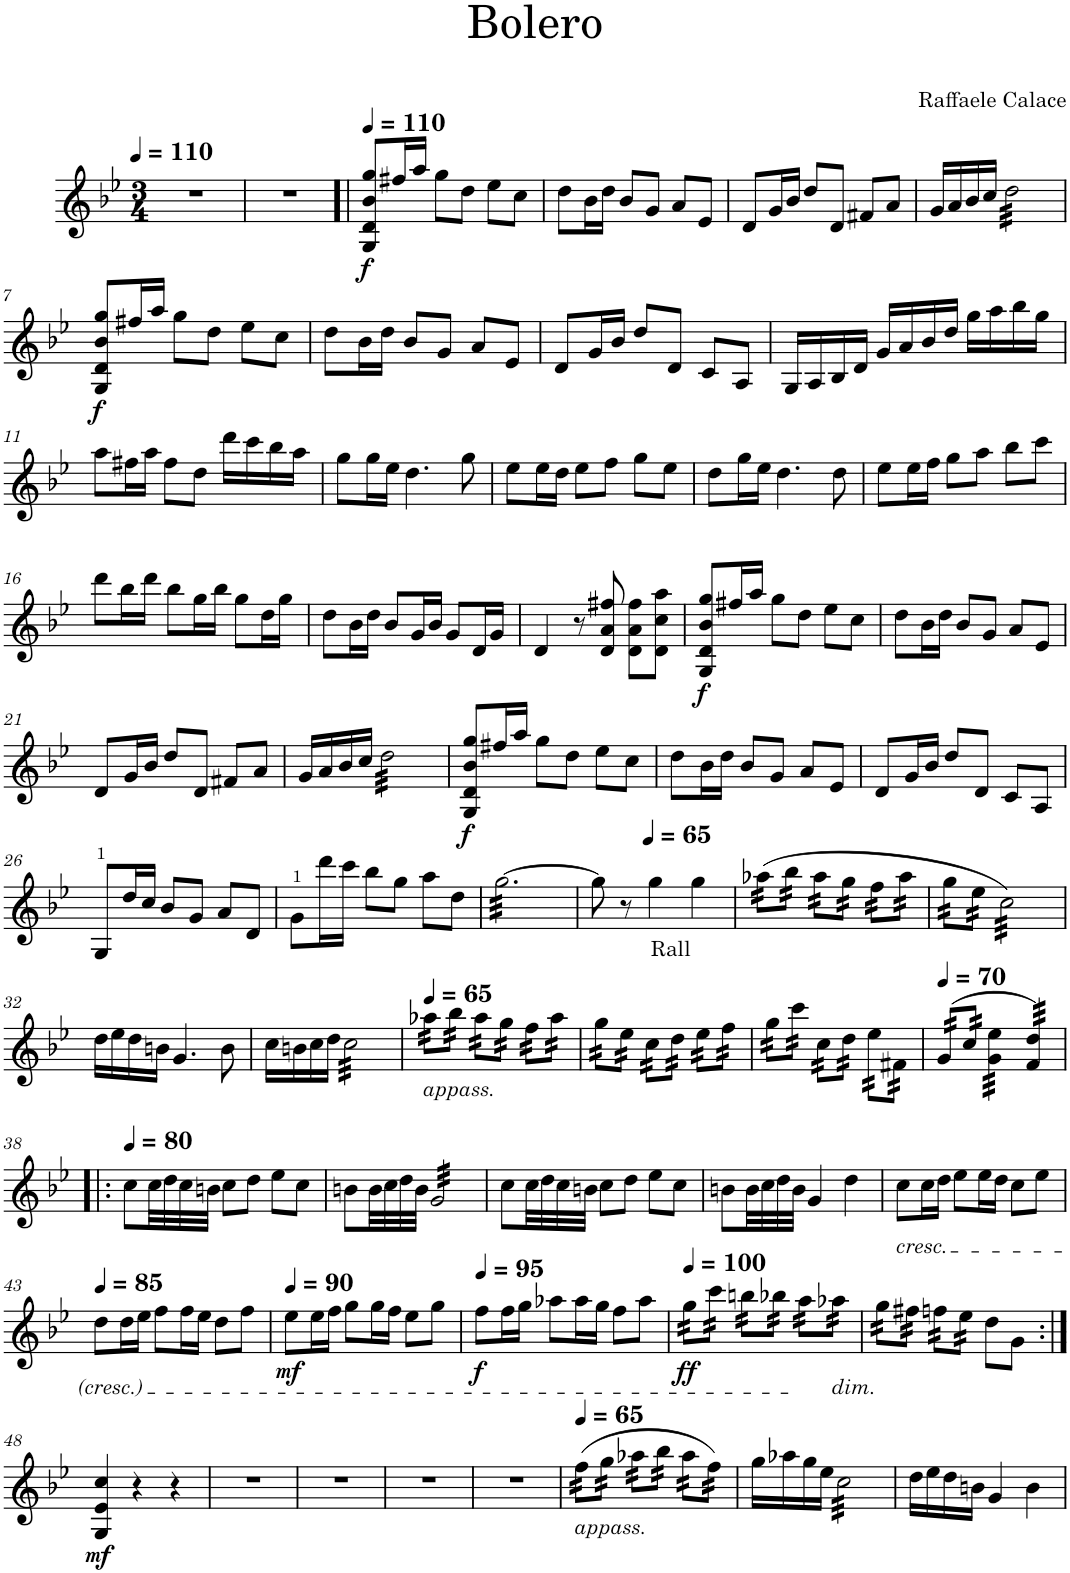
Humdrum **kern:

**kern	**kern	**dynam	**kern	**dynam
*part2	*part2	*part2	*part1	*part1
*staff3	*staff2	*staff2/3	*staff1	*staff1
*I"Piano	*	*	*I"Mandolino	*
*	*	*	*I'Mnd.	*
*stria5	*stria5	*	*	*
*clefF4	*clefG2	*	*clefG2	*
*k[b-e-]	*k[b-e-]	*	*k[b-e-]	*
*M3/4	*M3/4	*	*M3/4	*
*MM110	*MM110	*	*MM110	*
=1	=1	=1	=1	=1
8GGG/ 8GG/L	8B-/ 8d/ 8g/L	.	2.r	.
16GG/L	16B-/ 16d/ 16g/L	.	.	.
16GG/JJ	16B-/ 16d/ 16g/JJ	.	.	.
8GG/L	8B-/ 8d/ 8g/L	.	.	.
8GG/J	8B-/ 8d/ 8g/J	.	.	.
8DD/L	8d/ 8g/ 8b-/L	.	.	.
8DD/J	8d/ 8g/ 8b-/J	.	.	.
=2	=2	=2	=2	=2
8GGG/ 8GG/L	8B-/ 8d/ 8g/L	.	2.r	.
16GG/L	16B-/ 16d/ 16g/L	.	.	.
16GG/JJ	16B-/ 16d/ 16g/JJ	.	.	.
8GG/L	8B-/ 8d/ 8g/L	.	.	.
8GG/J	8B-/ 8d/ 8g/J	.	.	.
8DD/L	8d/ 8g/ 8b-/L	.	.	.
8DD/J	8d/ 8g/ 8b-/J	.	.	.
=3!|	=3!|	=3!|	=3!|	=3!|
*	*	*	*MM110	*
!	!	!	!	!LO:DY:b
8GGG 8GG	8r	.	8G/ 8d/ 8b-/ 8gg/L	f
8r	16B-/ 16d/ 16g/LL	.	16ff#X/L	.
.	16B-/ 16d/ 16g/JJ	.	16aa/JJ	.
4r	8B-/ 8d/ 8g/L	.	8gg\L	.
.	8B-/ 8d/ 8g/J	.	8dd\J	.
8CC 8C	8r	.	8ee-\L	.
8r	8c 8e- 8g	.	8cc\J	.
=4	=4	=4	=4	=4
8GG	8r	.	8dd\L	.
8r	16B-/ 16d/ 16g/LL	.	16b-\L	.
.	16B-/ 16d/ 16g/JJ	.	16dd\JJ	.
4r	8B-/ 8d/ 8g/L	.	8b-/L	.
.	8B-/ 8d/ 8g/J	.	8g/J	.
8CC 8C	8r	.	8a/L	.
8r	8c 8e- 8a	.	8e-/J	.
=5	=5	=5	=5	=5
8GG	8r	.	8d/L	.
8r	16B-/ 16d/ 16g/LL	.	16g/L	.
.	16B-/ 16d/ 16g/JJ	.	16b-/JJ	.
4r	8B-/ 8d/ 8g/L	.	8dd/L	.
.	8B-/ 8d/ 8g/J	.	8d/J	.
16D/LL	8r	.	8f#X/L	.
16C/J	.	.	.	.
16BB-/L	8c 8d 8f#X	.	8a/J	.
16AA/JJ	.	.	.	.
=6	=6	=6	=6	=6
8GG	8r	.	16g/LL	.
.	.	.	16a/	.
8r	16B-/ 16d/ 16g/LL	.	16b-/	.
.	16B-/ 16d/ 16g/JJ	.	16cc/JJ	.
*	*	*	*tremolo	*
4r	8B-/ 8d/ 8g/L	.	32dd\LLL	.
.	.	.	32dd\	.
.	.	.	32dd\	.
.	.	.	32dd\	.
.	8B-/ 8d/ 8g/J	.	32dd\	.
.	.	.	32dd\	.
.	.	.	32dd\	.
.	.	.	32dd\	.
8CC 8C	4r	.	32dd\	.
.	.	.	32dd\	.
.	.	.	32dd\	.
.	.	.	32dd\	.
8r	.	.	32dd\	.
.	.	.	32dd\	.
.	.	.	32dd\	.
.	.	.	32dd\JJJ	.
*	*	*	*Xtremolo	*
!!LO:LB:g=z
=7	=7	=7	=7	=7
!	!	!	!	!LO:DY:b
8GG	8r	.	8G/ 8d/ 8b-/ 8gg/L	f
8r	16B-/ 16d/ 16g/LL	.	16ff#X/L	.
.	16B-/ 16d/ 16g/JJ	.	16aa/JJ	.
4r	8B-/ 8d/ 8g/L	.	8gg\L	.
.	8B-/ 8d/ 8g/J	.	8dd\J	.
8C	8r	.	8ee-\L	.
8r	8c 8e- 8g	.	8cc\J	.
=8	=8	=8	=8	=8
8D	8r	.	8dd\L	.
8r	16B-/ 16d/ 16g/LL	.	16b-\L	.
.	16B-/ 16d/ 16g/JJ	.	16dd\JJ	.
4r	8B-/ 8d/ 8g/L	.	8b-/L	.
.	8B-/ 8d/ 8g/J	.	8g/J	.
8DD	8r	.	8a/L	.
8r	8c 8e- 8a	.	8e-/J	.
=9	=9	=9	=9	=9
8GG	8r	.	8d/L	.
8r	16B-/ 16d/ 16g/LL	.	16g/L	.
.	16B-/ 16d/ 16g/JJ	.	16b-/JJ	.
4r	8B-/ 8d/ 8g/L	.	8dd/L	.
.	8B-/ 8d/ 8g/J	.	8d/J	.
8r	8r	.	8c/L	.
8GG	8c 8d 8f#X	.	8A/J	.
=10	=10	=10	=10	=10
8DD 8D	8B- 8d 8g	.	16G/LL	.
.	.	.	16A/	.
8r	8r	.	16B-/	.
.	.	.	16d/JJ	.
4r	4r	.	16g/LL	.
.	.	.	16a/	.
.	.	.	16b-/	.
.	.	.	16dd/JJ	.
8DD	8r	.	16gg\LL	.
.	.	.	16aa\	.
8r	8B- 8d 8g	.	16bb-\	.
.	.	.	16gg\JJ	.
!!LO:LB:g=z
=11	=11	=11	=11	=11
8GG	8r	.	8aa\L	.
8r	16c/ 16d/ 16f#X/LL	.	16ff#X\L	.
.	16c/ 16d/ 16f#/JJ	.	16aa\JJ	.
4r	8c/ 8d/ 8f#/L	.	8ff#\L	.
.	8c/ 8d/ 8f#/J	.	8dd\J	.
16GG/LL	8r	.	16ddd\LL	.
16AA/J	.	.	16ccc\	.
16BB-/L	8c 8d 8f#	.	16bb-\	.
16GG/JJ	.	.	16aa\JJ	.
=12	=12	=12	=12	=12
8C	8r	.	8gg\L	.
8r	16B-/ 16d/ 16g/LL	.	16gg\L	.
.	16B-/ 16d/ 16g/JJ	.	16ee-\JJ	.
4r	8B-/ 8d/ 8g/L	.	4.dd\	.
.	8B-/ 8d/ 8g/J	.	.	.
8CC 8C	4r	.	.	.
8r	.	.	8gg\	.
=13	=13	=13	=13	=13
8GG	8r	.	8ee-\L	.
8r	16c/ 16e-/ 16g/LL	.	16ee-\L	.
.	16c/ 16e-/ 16g/JJ	.	16dd\JJ	.
4r	8c/ 8e-/ 8g/L	.	8ee-\L	.
.	8c/ 8e-/ 8g/J	.	8ff\J	.
8BBB- 8BB-	8r	.	8gg\L	.
8r	8c 8e- 8g	.	8ee-\J	.
=14	=14	=14	=14	=14
8CC 8C	8r	.	8dd\L	.
8r	16B-/ 16d/ 16g/LL	.	16gg\L	.
.	16B-/ 16d/ 16g/JJ	.	16ee-\JJ	.
4r	8B-/ 8d/ 8g/L	.	4.dd\	.
.	8B-/ 8d/ 8g/J	.	.	.
8CC 8C	8r	.	.	.
8r	8B- 8d 8g	.	8dd\	.
=15	=15	=15	=15	=15
4GG	8r	.	8ee-\L	.
.	16c/ 16e-/ 16g/LL	.	16ee-\L	.
.	16c/ 16e-/ 16g/JJ	.	16ff\JJ	.
4EE-	8c/ 8e-/ 8g/L	.	8gg\L	.
.	8c/ 8e-/ 8g/J	.	8aa\J	.
4GG	8r	.	8bb-\L	.
.	8c 8e- 8g	.	8ccc\J	.
!!LO:LB:g=z
=16	=16	=16	=16	=16
4GG	4B- 4d 4g	.	8ddd\L	.
.	.	.	16bb-\L	.
.	.	.	16ddd\JJ	.
4EE-	4B- 4d 4g	.	8bb-\L	.
.	.	.	16gg\L	.
.	.	.	16bb-\JJ	.
4GG	4B- 4d 4g	.	8gg\L	.
.	.	.	16dd\L	.
.	.	.	16gg\JJ	.
=17	=17	=17	=17	=17
4BB-	4B- 4d 4g	.	8dd\L	.
.	.	.	16b-\L	.
.	.	.	16dd\JJ	.
4E-	4B- 4d 4g	.	8b-/L	.
.	.	.	16g/L	.
.	.	.	16b-/JJ	.
4G	4B- 4d 4g	.	8g/L	.
.	.	.	16d/L	.
.	.	.	16g/JJ	.
=18	=18	=18	=18	=18
8D	4d 4g 4b-	.	4d/	.
8r	.	.	.	.
8r	8r	.	8r	.
8DD	8c 8d 8f#X	.	8d/ 8a/ 8ff#X/	.
8D/L	8c/ 8d/ 8f#/L	.	8d\ 8a\ 8ff#\L	.
8DD/J	8c/ 8d/ 8f#/J	.	8d\ 8cc\ 8aa\J	.
=19	=19	=19	=19	=19
!	!	!	!	!LO:DY:b
8GGG 8GG	8r	.	8G/ 8d/ 8b-/ 8gg/L	f
8r	16B-/ 16d/ 16g/LL	.	16ff#X/L	.
.	16B-/ 16d/ 16g/JJ	.	16aa/JJ	.
4r	8B-/ 8d/ 8g/L	.	8gg\L	.
.	8B-/ 8d/ 8g/J	.	8dd\J	.
8CC 8C	8r	.	8ee-\L	.
8r	8c 8e- 8g	.	8cc\J	.
=20	=20	=20	=20	=20
8GG	8r	.	8dd\L	.
8r	16B-/ 16d/ 16g/LL	.	16b-\L	.
.	16B-/ 16d/ 16g/JJ	.	16dd\JJ	.
4r	8B-/ 8d/ 8g/L	.	8b-/L	.
.	8B-/ 8d/ 8g/J	.	8g/J	.
8CC 8C	8r	.	8a/L	.
8r	8c 8e- 8a	.	8e-/J	.
!!LO:LB:g=z
=21	=21	=21	=21	=21
8GG	8r	.	8d/L	.
8r	16B-/ 16d/ 16g/LL	.	16g/L	.
.	16B-/ 16d/ 16g/JJ	.	16b-/JJ	.
4r	8B-/ 8d/ 8g/L	.	8dd/L	.
.	8B-/ 8d/ 8g/J	.	8d/J	.
16D/LL	8r	.	8f#X/L	.
16C/J	.	.	.	.
16BB-/L	8c 8d 8f#X	.	8a/J	.
16AA/JJ	.	.	.	.
=22	=22	=22	=22	=22
8GG	8r	.	16g/LL	.
.	.	.	16a/	.
8r	16B-/ 16d/ 16g/LL	.	16b-/	.
.	16B-/ 16d/ 16g/JJ	.	16cc/JJ	.
*	*	*	*tremolo	*
4r	8B-/ 8d/ 8g/L	.	32dd\LLL	.
.	.	.	32dd\	.
.	.	.	32dd\	.
.	.	.	32dd\	.
.	8B-/ 8d/ 8g/J	.	32dd\	.
.	.	.	32dd\	.
.	.	.	32dd\	.
.	.	.	32dd\	.
8CC 8C	4r	.	32dd\	.
.	.	.	32dd\	.
.	.	.	32dd\	.
.	.	.	32dd\	.
8r	.	.	32dd\	.
.	.	.	32dd\	.
.	.	.	32dd\	.
.	.	.	32dd\JJJ	.
*	*	*	*Xtremolo	*
=23	=23	=23	=23	=23
!	!	!	!	!LO:DY:b
8GG	8r	.	8G/ 8d/ 8b-/ 8gg/L	f
8r	16B-/ 16d/ 16g/LL	.	16ff#X/L	.
.	16B-/ 16d/ 16g/JJ	.	16aa/JJ	.
4r	8B-/ 8d/ 8g/L	.	8gg\L	.
.	8B-/ 8d/ 8g/J	.	8dd\J	.
8C	8r	.	8ee-\L	.
8r	8c 8e- 8g	.	8cc\J	.
=24	=24	=24	=24	=24
8D	8r	.	8dd\L	.
8r	16B-/ 16d/ 16g/LL	.	16b-\L	.
.	16B-/ 16d/ 16g/JJ	.	16dd\JJ	.
4r	8B-/ 8d/ 8g/L	.	8b-/L	.
.	8B-/ 8d/ 8g/J	.	8g/J	.
8DD	8r	.	8a/L	.
8r	8c 8e- 8a	.	8e-/J	.
=25	=25	=25	=25	=25
8GG	8r	.	8d/L	.
8r	16B-/ 16d/ 16g/LL	.	16g/L	.
.	16B-/ 16d/ 16g/JJ	.	16b-/JJ	.
4r	8B-/ 8d/ 8g/L	.	8dd/L	.
.	8B-/ 8d/ 8g/J	.	8d/J	.
8r	8r	.	8c/L	.
8GG	8c 8d 8f#X	.	8A/J	.
!!LO:LB:g=z
=26	=26	=26	=26	=26
8GG	4B- 4d 4g	.	8G/L	.
8r	.	.	16dd/L	.
.	.	.	16cc/JJ	.
4r	4r	.	8b-/L	.
.	.	.	8g/J	.
4DD 4D	4c 4d 4f#X	.	8a/L	.
.	.	.	8d/J	.
=27	=27	=27	=27	=27
4GG 4G	4B- 4d 4g	.	8g\L	.
.	.	.	16ddd\L	.
.	.	.	16ccc\JJ	.
4r	4r	.	8bb-\L	.
.	.	.	8gg\J	.
4C 4A 4d	4dd 4ff#X 4ddd	.	8aa\L	.
.	.	.	8dd\J	.
=28	=28	=28	=28	=28
*	*	*	*tremolo	*
4GG 4BB-	8dd\ 8gg\ 8ddd\L	.	[32gg\LLL	.
.	.	.	32gg\	.
.	.	.	32gg\	.
.	.	.	32gg\	.
.	8gg\J	.	32gg\	.
.	.	.	32gg\	.
.	.	.	32gg\	.
.	.	.	32gg\	.
4r	8dd\L	.	32gg\	.
.	.	.	32gg\	.
.	.	.	32gg\	.
.	.	.	32gg\	.
.	8g\J	.	32gg\	.
.	.	.	32gg\	.
.	.	.	32gg\	.
.	.	.	32gg\	.
8DD/L	4r	.	32gg\	.
.	.	.	32gg\	.
.	.	.	32gg\	.
.	.	.	32gg\	.
8GGG/J	.	.	32gg\	.
.	.	.	32gg\	.
.	.	.	32gg\	.
.	.	.	32gg\JJJ	.
*	*	*	*Xtremolo	*
=29	=29	=29	=29	=29
8GG	2.r	.	8gg\]	.
8r	.	.	8r	.
*	*	*	*MM65	*
!	!	!	!LO:TX:b:t=Rall	!
4r	.	.	4gg\	.
4r	.	.	4gg\	.
=30	=30	=30	=30	=30
!	!	!LO:DY:b	!	!
*	*	*	*tremolo	*
4FF 4F	4r	f	(32aa-X\LLL	.
.	.	.	(32aa-X\	.
.	.	.	(32aa-X\	.
.	.	.	(32aa-X\	.
.	.	.	32bb-\	.
.	.	.	32bb-\	.
.	.	.	32bb-\	.
.	.	.	32bb-\JJJ	.
4r	4B- 4f 4a-X	.	32aa-\LLL	.
.	.	.	32aa-\	.
.	.	.	32aa-\	.
.	.	.	32aa-\	.
.	.	.	32gg\	.
.	.	.	32gg\	.
.	.	.	32gg\	.
.	.	.	32gg\JJJ	.
4r	4B- 4f 4a-	.	32ff\LLL	.
.	.	.	32ff\	.
.	.	.	32ff\	.
.	.	.	32ff\	.
.	.	.	32aa-\	.
.	.	.	32aa-\	.
.	.	.	32aa-\	.
.	.	.	32aa-\JJJ	.
=31	=31	=31	=31	=31
4CC 4C	4r	.	32gg\LLL	.
.	.	.	32gg\	.
.	.	.	32gg\	.
.	.	.	32gg\	.
.	.	.	32ee-\	.
.	.	.	32ee-\	.
.	.	.	32ee-\	.
.	.	.	32ee-\JJJ	.
2E- 2G	8g/L	.	32cc\)LLL	.
.	.	.	32cc\)	.
.	.	.	32cc\)	.
.	.	.	32cc\)	.
.	8e-/J	.	32cc\)	.
.	.	.	32cc\)	.
.	.	.	32cc\)	.
.	.	.	32cc\)	.
.	4c	.	32cc\)	.
.	.	.	32cc\)	.
.	.	.	32cc\)	.
.	.	.	32cc\)	.
.	.	.	32cc\)	.
.	.	.	32cc\)	.
.	.	.	32cc\)	.
.	.	.	32cc\)JJJ	.
*	*	*	*Xtremolo	*
!!LO:LB:g=z
=32	=32	=32	=32	=32
4GGG 4GG	4r	.	16dd\LL	.
.	.	.	16ee-\	.
.	.	.	16dd\	.
.	.	.	16bn\JJ	.
2D 2F	16dd\LL	.	4.g/	.
.	16ee-\J	.	.	.
.	16dd\L	.	.	.
.	16b-\JJ	.	.	.
.	4g	.	.	.
.	.	.	8b\	.
=33	=33	=33	=33	=33
4CC 4C	4r	.	16cc\LL	.
.	.	.	16bn\	.
.	.	.	16cc\	.
.	.	.	16dd\JJ	.
*	*	*	*tremolo	*
4E- 4G	16c/LL	.	32cc\LLL	.
.	.	.	32cc\	.
.	16Bn/J	.	32cc\	.
.	.	.	32cc\	.
.	16c/L	.	32cc\	.
.	.	.	32cc\	.
.	16d/JJ	.	32cc\	.
.	.	.	32cc\	.
8r	16c/LL	.	32cc\	.
.	.	.	32cc\	.
.	16e-/J	.	32cc\	.
.	.	.	32cc\	.
8GG	16g/L	.	32cc\	.
.	.	.	32cc\	.
.	16cc/JJ	.	32cc\	.
.	.	.	32cc\JJJ	.
=34	=34	=34	=34	=34
*	*	*	*MM65	*
!	!	!	!LO:TX:b:i:t=appass.	!
4FF	4r	.	32aa-X\LLL	.
.	.	.	32aa-X\	.
.	.	.	32aa-X\	.
.	.	.	32aa-X\	.
.	.	.	32bb-\	.
.	.	.	32bb-\	.
.	.	.	32bb-\	.
.	.	.	32bb-\JJJ	.
2F 2A-X	4c 4f 4a-X	.	32aa-\LLL	.
.	.	.	32aa-\	.
.	.	.	32aa-\	.
.	.	.	32aa-\	.
.	.	.	32gg\	.
.	.	.	32gg\	.
.	.	.	32gg\	.
.	.	.	32gg\JJJ	.
.	4c 4e- 4a- 4cc	.	32ff\LLL	.
.	.	.	32ff\	.
.	.	.	32ff\	.
.	.	.	32ff\	.
.	.	.	32aa-\	.
.	.	.	32aa-\	.
.	.	.	32aa-\	.
.	.	.	32aa-\JJJ	.
=35	=35	=35	=35	=35
8GG/L	4c: 4g: 4ee-:	.	32gg\LLL	.
.	.	.	32gg\	.
.	.	.	32gg\	.
.	.	.	32gg\	.
8G/J	.	.	32ee-\	.
.	.	.	32ee-\	.
.	.	.	32ee-\	.
.	.	.	32ee-\JJJ	.
8E-\L	4r	.	32cc\LLL	.
.	.	.	32cc\	.
.	.	.	32cc\	.
.	.	.	32cc\	.
8D\J	.	.	32dd\	.
.	.	.	32dd\	.
.	.	.	32dd\	.
.	.	.	32dd\JJJ	.
8C/L	4r	.	32ee-\LLL	.
.	.	.	32ee-\	.
.	.	.	32ee-\	.
.	.	.	32ee-\	.
16BB-/L	.	.	32ff\	.
.	.	.	32ff\	.
16AA-X/JJ	.	.	32ff\	.
.	.	.	32ff\JJJ	.
=36	=36	=36	=36	=36
4GG	4r	.	32gg\LLL	.
.	.	.	32gg\	.
.	.	.	32gg\	.
.	.	.	32gg\	.
.	.	.	32ccc\	.
.	.	.	32ccc\	.
.	.	.	32ccc\	.
.	.	.	32ccc\JJJ	.
4GG 4G	4c 4e- 4g	.	32cc\LLL	.
.	.	.	32cc\	.
.	.	.	32cc\	.
.	.	.	32cc\	.
.	.	.	32dd\	.
.	.	.	32dd\	.
.	.	.	32dd\	.
.	.	.	32dd\JJJ	.
4AA-X 4A-X	4c 4e- 4f#X	.	32ee-\LLL	.
.	.	.	32ee-\	.
.	.	.	32ee-\	.
.	.	.	32ee-\	.
.	.	.	32f#X\	.
.	.	.	32f#X\	.
.	.	.	32f#X\	.
.	.	.	32f#X\JJJ	.
=37	=37	=37	=37	=37
*	*	*	*MM70	*
4GG 4G	4c 4e- 4g	.	(32g/LLL	.
.	.	.	(32g/	.
.	.	.	(32g/	.
.	.	.	(32g/	.
.	.	.	32cc/	.
.	.	.	32cc/	.
.	.	.	32cc/	.
.	.	.	32cc/JJJ	.
4r	4Bn 4f 4g	.	32g\ 32ee-\LLL	.
.	.	.	32g\ 32ee-\	.
.	.	.	32g\ 32ee-\	.
.	.	.	32g\ 32ee-\	.
.	.	.	32g\ 32ee-\	.
.	.	.	32g\ 32ee-\	.
.	.	.	32g\ 32ee-\	.
.	.	.	32g\ 32ee-\JJJ	.
4GGG 4GG	4r	.	32f/ 32dd/)LLL	.
.	.	.	32f/ 32dd/)	.
.	.	.	32f/ 32dd/)	.
.	.	.	32f/ 32dd/)	.
.	.	.	32f/ 32dd/)	.
.	.	.	32f/ 32dd/)	.
.	.	.	32f/ 32dd/)	.
.	.	.	32f/ 32dd/)JJJ	.
*	*	*	*Xtremolo	*
!!LO:LB:g=z
=38!|:	=38!|:	=38!|:	=38!|:	=38!|:
*	*	*	*MM80	*
8CC 8C	8r	.	8cc\L	.
8r	16c/ 16e-/ 16g/LL	.	32cc\LL	.
.	.	.	32dd\	.
.	16c/ 16e-/ 16g/JJ	.	32cc\	.
.	.	.	32bn\JJJ	.
4r	8c/ 8e-/ 8g/L	.	8cc\L	.
.	8c/ 8e-/ 8g/J	.	8dd\J	.
8GG	8r	.	8ee-\L	.
8r	8c 8e- 8g	.	8cc\J	.
=39	=39	=39	=39	=39
8r	8r	.	8bn\L	.
8D	16Bn/ 16f/ 16g/LL	.	32b\LL	.
.	.	.	32cc\	.
.	16B/ 16f/ 16g/JJ	.	32dd\	.
.	.	.	32b\JJJ	.
*	*	*	*tremolo	*
8r	4r	.	32g/LLL	.
.	.	.	32g/	.
.	.	.	32g/	.
.	.	.	32g/	.
8GG	.	.	32g/	.
.	.	.	32g/	.
.	.	.	32g/	.
.	.	.	32g/	.
16G\LL	4r	.	32g/	.
.	.	.	32g/	.
16E-\J	.	.	32g/	.
.	.	.	32g/	.
16D\L	.	.	32g/	.
.	.	.	32g/	.
16C\JJ	.	.	32g/	.
.	.	.	32g/JJJ	.
*	*	*	*Xtremolo	*
=40	=40	=40	=40	=40
8CC 8C	8r	.	8cc\L	.
8r	16c/ 16e-/ 16g/LL	.	32cc\LL	.
.	.	.	32dd\	.
.	16c/ 16e-/ 16g/JJ	.	32cc\	.
.	.	.	32bn\JJJ	.
4r	8c/ 8e-/ 8g/L	.	8cc\L	.
.	8c/ 8e-/ 8g/J	.	8dd\J	.
8GG	8r	.	8ee-\L	.
8r	8c 8e- 8g	.	8cc\J	.
=41	=41	=41	=41	=41
8r	8r	.	8bn\L	.
8D	16Bn/ 16f/ 16g/LL	.	32b\LL	.
.	.	.	32cc\	.
.	16B/ 16f/ 16g/JJ	.	32dd\	.
.	.	.	32b\JJJ	.
8r	4r	.	4g/	.
8GG	.	.	.	.
16G\LL	4r	.	4dd\	.
16E-\J	.	.	.	.
16D\L	.	.	.	.
16C\JJ	.	.	.	.
=42	=42	=42	=42	=42
!	!	!	!LO:TX:b:i:t=cresc.	!
8C	8r	.	8cc\L	.
8r	16c/ 16e-/ 16g/LL	.	16cc\L	.
.	16c/ 16e-/ 16g/JJ	.	16dd\JJ	.
4r	8c/ 8e-/ 8g/L	.	8ee-\L	.
.	8c/ 8e-/ 8g/J	.	16ee-\L	.
.	.	.	16dd\JJ	.
8GG	8r	.	8cc\L	.
8r	8c 8e- 8g	.	8ee-\J	.
!!LO:LB:g=z
=43	=43	=43	=43	=43
*	*	*	*MM85	*
8BB-	8r	.	8dd\L	.
8r	16B-/ 16d/ 16f/ 16a-X/LL	.	16dd\L	.
.	16B-/ 16d/ 16f/ 16a-/JJ	.	16ee-\JJ	.
4r	8B-/ 8d/ 8f/ 8a-/L	.	8ff\L	.
.	8B-/ 8d/ 8f/ 8a-/J	.	16ff\L	.
.	.	.	16ee-\JJ	.
8BBB- 8BB-	8r	.	8dd\L	.
8r	8B- 8d 8f 8a-	.	8ff\J	.
=44	=44	=44	=44	=44
*	*	*	*MM90	*
!	!	!	!	!LO:DY:b
8EE- 8E-	8r	.	8ee-\L	mf
8r	16B-/ 16e-/ 16g/LL	.	16ee-\L	.
.	16B-/ 16e-/ 16g/JJ	.	16ff\JJ	.
4r	8B-/ 8e-/ 8g/L	.	8gg\L	.
.	8B-/ 8e-/ 8g/J	.	16gg\L	.
.	.	.	16ff\JJ	.
8C	8r	.	8ee-\L	.
8r	8B- 8e- 8g	.	8gg\J	.
=45	=45	=45	=45	=45
*	*	*	*MM95	*
!	!	!	!	!LO:DY:b
8FF 8F	8r	.	8ff\L	f
8r	16c/ 16f/ 16a/LL	.	16ff\L	.
.	16c/ 16f/ 16a/JJ	.	16gg\JJ	.
4r	8c/ 8f/ 8a/L	.	8aa-X\L	.
.	8c/ 8f/ 8a/J	.	16aa-\L	.
.	.	.	16gg\JJ	.
8DD 8D	8r	.	8ff\L	.
8r	8c 8f 8a	.	8aa-\J	.
=46	=46	=46	=46	=46
*	*	*	*MM100	*
!	!	!	!	!LO:DY:b
*	*	*	*tremolo	*
4GG 4G	4r	.	32gg\LLL	ff
.	.	.	32gg\	.
.	.	.	32gg\	.
.	.	.	32gg\	.
.	.	.	32ccc\	.
.	.	.	32ccc\	.
.	.	.	32ccc\	.
.	.	.	32ccc\JJJ	.
4r	4c 4e- 4g	.	32bbn\LLL	.
.	.	.	32bbn\	.
.	.	.	32bbn\	.
.	.	.	32bbn\	.
.	.	.	32bb-X\	.
.	.	.	32bb-X\	.
.	.	.	32bb-X\	.
.	.	.	32bb-X\JJJ	.
4r	4c 4e- 4g	.	32aa\LLL	.
.	.	.	32aa\	.
.	.	.	32aa\	.
.	.	.	32aa\	.
!	!	!	!LO:TX:b:i:t=dim.	!
.	.	.	32aa-X\	.
.	.	.	32aa-X\	.
.	.	.	32aa-X\	.
.	.	.	32aa-X\JJJ	.
=47	=47	=47	=47	=47
4GGG 4GG	4r	.	32gg\LLL	.
.	.	.	32gg\	.
.	.	.	32gg\	.
.	.	.	32gg\	.
.	.	.	32ff#X\	.
.	.	.	32ff#X\	.
.	.	.	32ff#X\	.
.	.	.	32ff#X\JJJ	.
4r	4Bn 4d 4f 4g	.	32ffn\LLL	.
.	.	.	32ffn\	.
.	.	.	32ffn\	.
.	.	.	32ffn\	.
.	.	.	32ee-\	.
.	.	.	32ee-\	.
.	.	.	32ee-\	.
.	.	.	32ee-\JJJ	.
*	*	*	*Xtremolo	*
4GG 4G	4r	.	8dd\L	.
.	.	.	8g\J	.
!!LO:LB:g=z
=48:|!	=48:|!	=48:|!	=48:|!	=48:|!
!	!	!	!	!LO:DY:b
8CC/ 8C/L	8G/ 8c/ 8e-/L	.	4G/ 4e-/ 4cc/	mf
16C/L	16G/ 16c/ 16e-/L	.	.	.
16C/JJ	16G/ 16c/ 16e-/JJ	.	.	.
8C/L	8G/ 8c/ 8e-/L	.	4r	.
8C/J	8G/ 8c/ 8e-/J	.	.	.
8AA-X/L	8c/ 8e-/ 8f#X/L	.	4r	.
8AA-/J	8c/ 8e-/ 8f#/J	.	.	.
=49	=49	=49	=49	=49
8GG/L	8c/ 8e-/ 8g/L	.	2.r	.
16GG/L	16c/ 16e-/ 16g/L	.	.	.
16GG/JJ	16c/ 16e-/ 16g/JJ	.	.	.
8GG/L	8c/ 8e-/ 8g/L	.	.	.
8GG/J	8c/ 8e-/ 8g/J	.	.	.
8GG/L	8d/ 8f/ 8g/ 8bn/L	.	.	.
8GG/J	8d/ 8f/ 8g/ 8b/J	.	.	.
=50	=50	=50	=50	=50
8CC/ 8C/L	8e-/ 8g/ 8cc/L	.	2.r	.
16CC/ 16C/L	16e-/ 16g/ 16cc/L	.	.	.
16CC/ 16C/JJ	16e-/ 16g/ 16cc/JJ	.	.	.
8CC/ 8C/L	8e-/ 8g/ 8cc/L	.	.	.
8CC/ 8C/J	8e-/ 8g/ 8cc/J	.	.	.
8AAA/ 8AA/L	8f#X\ 8cc\ 8ee-\L	.	.	.
8AAA/ 8AA/J	8f#\ 8cc\ 8ee-\J	.	.	.
=51	=51	=51	=51	=51
8GGG/ 8GG/L	8g\ 8cc\ 8ee-\ 8gg\L	.	2.r	.
16GGG/ 16GG/L	16g\ 16cc\ 16ee-\ 16gg\L	.	.	.
16GGG/ 16GG/JJ	16g\ 16cc\ 16ee-\ 16gg\JJ	.	.	.
8GGG/ 8GG/L	8g\ 8cc\ 8ee-\ 8gg\L	.	.	.
8GGG/ 8GG/J	8g\ 8cc\ 8ee-\ 8gg\J	.	.	.
8GGG/ 8GG/L	8dd\ 8ff\ 8gg\ 8bbn\L	.	.	.
8GGG/ 8GG/J	8dd\ 8ff\ 8gg\ 8bb\J	.	.	.
=52	=52	=52	=52	=52
8CC 8C	8ee- 8gg 8ccc	.	2.r	.
8r	8r	.	.	.
!	!LO:TX:a:t=rall.	!	!	!
4r	4c 4e- 4g	.	.	.
4r	4c 4e- 4g	.	.	.
=53	=53	=53	=53	=53
*	*	*	*MM65	*
!	!	!	!LO:TX:b:i:t=appass.	!
*	*	*	*tremolo	*
4FF 4F	4r	.	(32ff\LLL	.
.	.	.	(32ff\	.
.	.	.	(32ff\	.
.	.	.	(32ff\	.
.	.	.	32gg\	.
.	.	.	32gg\	.
.	.	.	32gg\	.
.	.	.	32gg\JJJ	.
4r	4c 4f 4a-X	.	32aa-X\LLL	.
.	.	.	32aa-X\	.
.	.	.	32aa-X\	.
.	.	.	32aa-X\	.
.	.	.	32bb-\	.
.	.	.	32bb-\	.
.	.	.	32bb-\	.
.	.	.	32bb-\JJJ	.
4r	4c 4f 4a-	.	32aa-\LLL	.
.	.	.	32aa-\	.
.	.	.	32aa-\	.
.	.	.	32aa-\	.
.	.	.	32ff\)	.
.	.	.	32ff\)	.
.	.	.	32ff\)	.
.	.	.	32ff\)JJJ	.
*	*	*	*Xtremolo	*
=54	=54	=54	=54	=54
4CC 4C	4r	.	16gg\LL	.
.	.	.	16aa-X\	.
.	.	.	16gg\	.
.	.	.	16ee-\JJ	.
*	*	*	*tremolo	*
2E- 2G	16g/LL	.	32cc\LLL	.
.	.	.	32cc\	.
.	16a-X/J	.	32cc\	.
.	.	.	32cc\	.
.	16g/L	.	32cc\	.
.	.	.	32cc\	.
.	16e-/JJ	.	32cc\	.
.	.	.	32cc\	.
.	4c	.	32cc\	.
.	.	.	32cc\	.
.	.	.	32cc\	.
.	.	.	32cc\	.
.	.	.	32cc\	.
.	.	.	32cc\	.
.	.	.	32cc\	.
.	.	.	32cc\JJJ	.
*	*	*	*Xtremolo	*
=55	=55	=55	=55	=55
4GGG 4GG	4r	.	16dd\LL	.
.	.	.	16ee-\	.
.	.	.	16dd\	.
.	.	.	16bn\JJ	.
4B-	16d/LL	.	4g/	.
.	16e-/J	.	.	.
.	16d/L	.	.	.
.	16Bn/JJ	.	.	.
4e-	4G	.	4b\	.
=	=	=	=	=
*-	*-	*-	*-	*-
